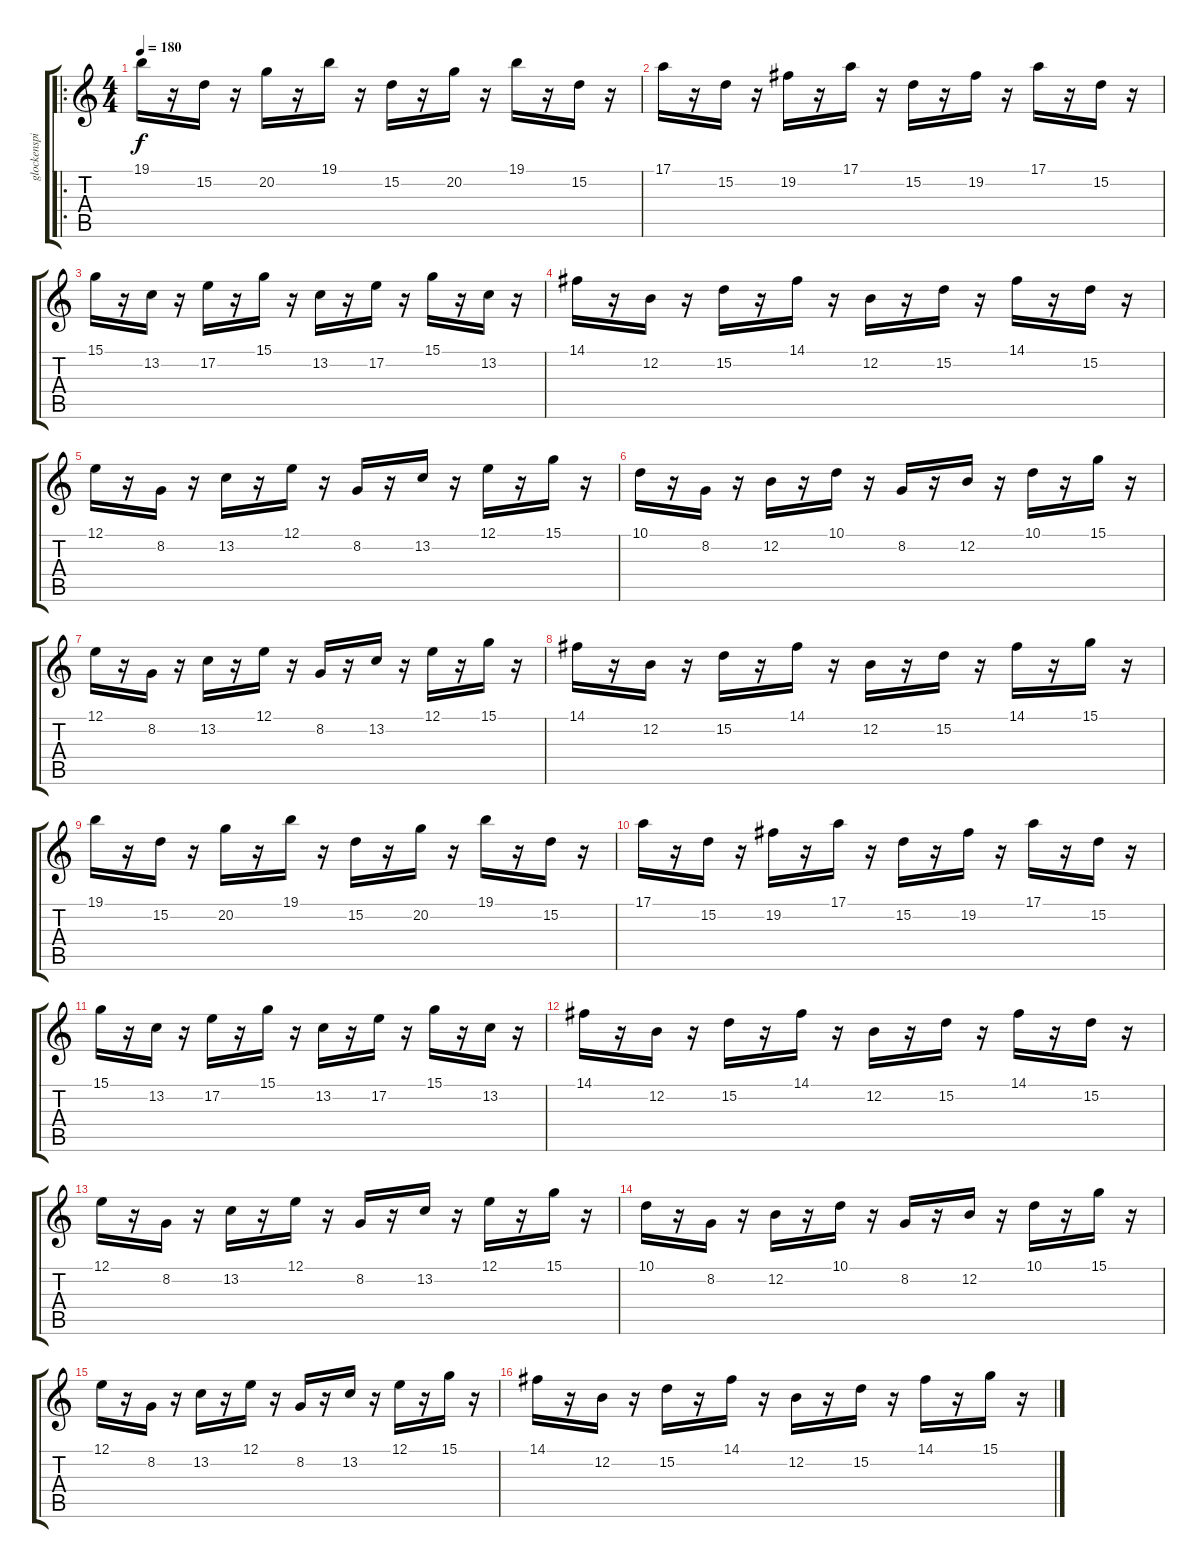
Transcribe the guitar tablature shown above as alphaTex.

\track ("glockenspiel" "glockenspi") {instrument glockenspiel}
\staff {score tabs}
\tuning (E4 B3 G3 D3 A2 E2) {hide}
\ro
\ts (4 4)
\tempo 180
\clef g2
\ks c
19.1.16{dy f} r.16 15.2.16 r.16 20.2.16 r.16 19.1.16 r.16 15.2.16 r.16 20.2.16 r.16 19.1.16 r.16 15.2.16 r.16 |
17.1.16 r.16 15.2.16 r.16 19.2.16 r.16 17.1.16 r.16 15.2.16 r.16 19.2.16 r.16 17.1.16 r.16 15.2.16 r.16 |
15.1.16 r.16 13.2.16 r.16 17.2.16 r.16 15.1.16 r.16 13.2.16 r.16 17.2.16 r.16 15.1.16 r.16 13.2.16 r.16 |
14.1.16 r.16 12.2.16 r.16 15.2.16 r.16 14.1.16 r.16 12.2.16 r.16 15.2.16 r.16 14.1.16 r.16 15.2.16 r.16 |
12.1.16 r.16 8.2.16 r.16 13.2.16 r.16 12.1.16 r.16 8.2.16 r.16 13.2.16 r.16 12.1.16 r.16 15.1.16 r.16 |
10.1.16 r.16 8.2.16 r.16 12.2.16 r.16 10.1.16 r.16 8.2.16 r.16 12.2.16 r.16 10.1.16 r.16 15.1.16 r.16 |
12.1.16 r.16 8.2.16 r.16 13.2.16 r.16 12.1.16 r.16 8.2.16 r.16 13.2.16 r.16 12.1.16 r.16 15.1.16 r.16 |
14.1.16 r.16 12.2.16 r.16 15.2.16 r.16 14.1.16 r.16 12.2.16 r.16 15.2.16 r.16 14.1.16 r.16 15.1.16 r.16 |
19.1.16 r.16 15.2.16 r.16 20.2.16 r.16 19.1.16 r.16 15.2.16 r.16 20.2.16 r.16 19.1.16 r.16 15.2.16 r.16 |
17.1.16 r.16 15.2.16 r.16 19.2.16 r.16 17.1.16 r.16 15.2.16 r.16 19.2.16 r.16 17.1.16 r.16 15.2.16 r.16 |
15.1.16 r.16 13.2.16 r.16 17.2.16 r.16 15.1.16 r.16 13.2.16 r.16 17.2.16 r.16 15.1.16 r.16 13.2.16 r.16 |
14.1.16 r.16 12.2.16 r.16 15.2.16 r.16 14.1.16 r.16 12.2.16 r.16 15.2.16 r.16 14.1.16 r.16 15.2.16 r.16 |
12.1.16 r.16 8.2.16 r.16 13.2.16 r.16 12.1.16 r.16 8.2.16 r.16 13.2.16 r.16 12.1.16 r.16 15.1.16 r.16 |
10.1.16 r.16 8.2.16 r.16 12.2.16 r.16 10.1.16 r.16 8.2.16 r.16 12.2.16 r.16 10.1.16 r.16 15.1.16 r.16 |
12.1.16 r.16 8.2.16 r.16 13.2.16 r.16 12.1.16 r.16 8.2.16 r.16 13.2.16 r.16 12.1.16 r.16 15.1.16 r.16 |
14.1.16 r.16 12.2.16 r.16 15.2.16 r.16 14.1.16 r.16 12.2.16 r.16 15.2.16 r.16 14.1.16 r.16 15.1.16 r.16
